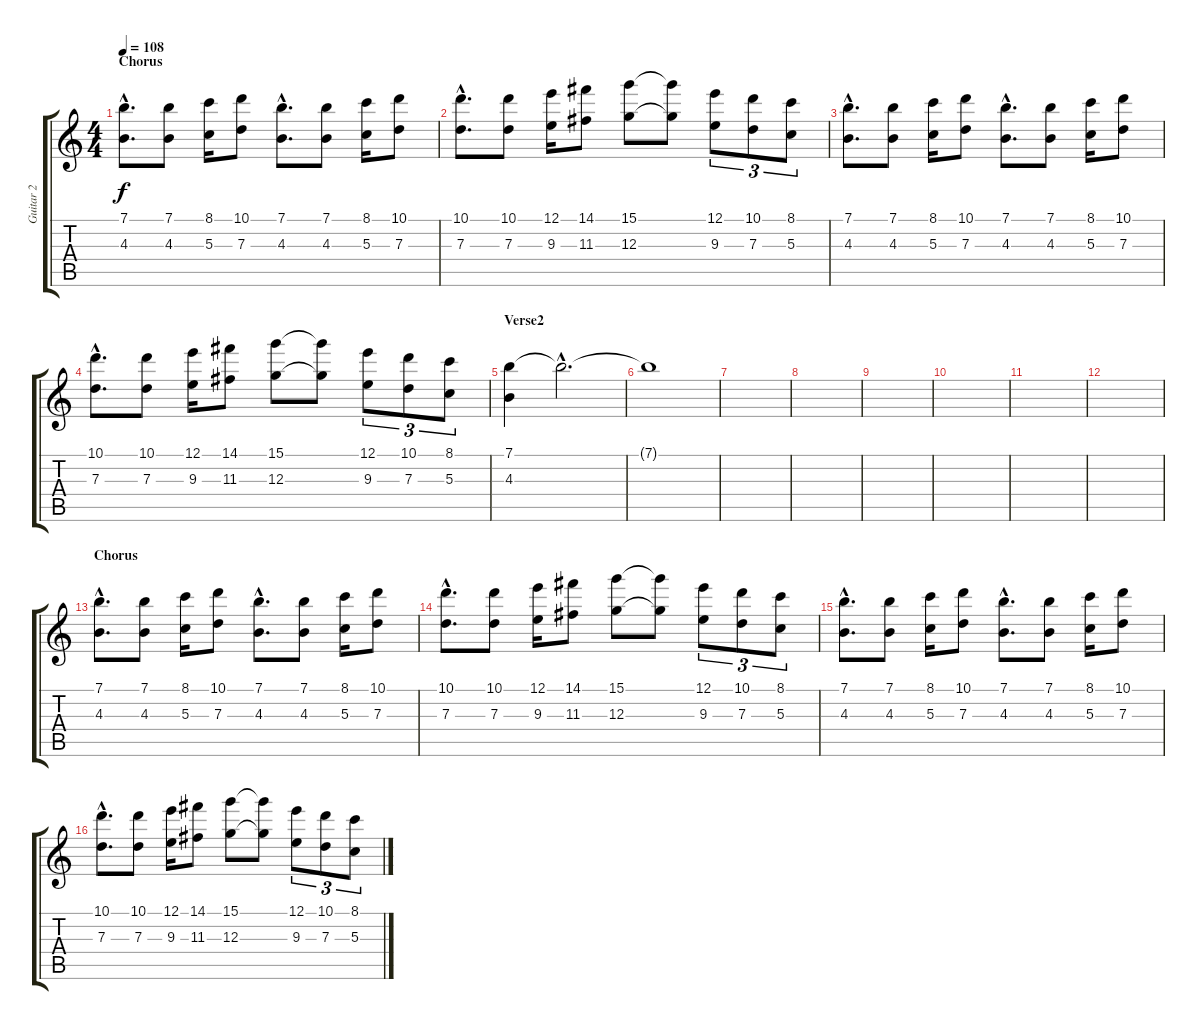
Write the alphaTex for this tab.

\track ("Guitar 2" "Guitar 2") {instrument overdrivenguitar}
\staff {score tabs}
\tuning (E4 B3 G3 D3 A2 E2) {hide}
\ts (4 4)
\section ("" "Chorus")
\tempo 108
\clef g2
\ks c
(7.1{hac} 4.3{hac}).8{d dy f volume 12} (7.1 4.3).8 (8.1 5.3).16 (10.1 7.3).8 (7.1{hac} 4.3{hac}).8{d} (7.1 4.3).8 (8.1 5.3).16 (10.1 7.3).8 |
(10.1{hac} 7.3{hac}).8{d} (10.1 7.3).8 (12.1 9.3).16 (14.1 11.3).8 (15.1 12.3).8 (15.1{t} 12.3{t}).8 (12.1 9.3).8{tu (3 2)} (10.1 7.3).8{tu (3 2)} (8.1 5.3).8{tu (3 2)} |
(7.1{hac} 4.3{hac}).8{d volume 12} (7.1 4.3).8 (8.1 5.3).16 (10.1 7.3).8 (7.1{hac} 4.3{hac}).8{d} (7.1 4.3).8 (8.1 5.3).16 (10.1 7.3).8 |
(10.1{hac} 7.3{hac}).8{d} (10.1 7.3).8 (12.1 9.3).16 (14.1 11.3).8 (15.1 12.3).8 (15.1{t} 12.3{t}).8 (12.1 9.3).8{tu (3 2)} (10.1 7.3).8{tu (3 2)} (8.1 5.3).8{tu (3 2)} |
\section ("" "Verse2")
(7.1 4.3).4 7.1{hac t}.2{d volume 2} |
7.1{t}.1 |
|
|
|
|
|
|
\section ("" "Chorus")
(7.1{hac} 4.3{hac}).8{d volume 12} (7.1 4.3).8 (8.1 5.3).16 (10.1 7.3).8 (7.1{hac} 4.3{hac}).8{d} (7.1 4.3).8 (8.1 5.3).16 (10.1 7.3).8 |
(10.1{hac} 7.3{hac}).8{d} (10.1 7.3).8 (12.1 9.3).16 (14.1 11.3).8 (15.1 12.3).8 (15.1{t} 12.3{t}).8 (12.1 9.3).8{tu (3 2)} (10.1 7.3).8{tu (3 2)} (8.1 5.3).8{tu (3 2)} |
(7.1{hac} 4.3{hac}).8{d volume 12} (7.1 4.3).8 (8.1 5.3).16 (10.1 7.3).8 (7.1{hac} 4.3{hac}).8{d} (7.1 4.3).8 (8.1 5.3).16 (10.1 7.3).8 |
(10.1{hac} 7.3{hac}).8{d} (10.1 7.3).8 (12.1 9.3).16 (14.1 11.3).8 (15.1 12.3).8 (15.1{t} 12.3{t}).8 (12.1 9.3).8{tu (3 2)} (10.1 7.3).8{tu (3 2)} (8.1 5.3).8{tu (3 2)}
